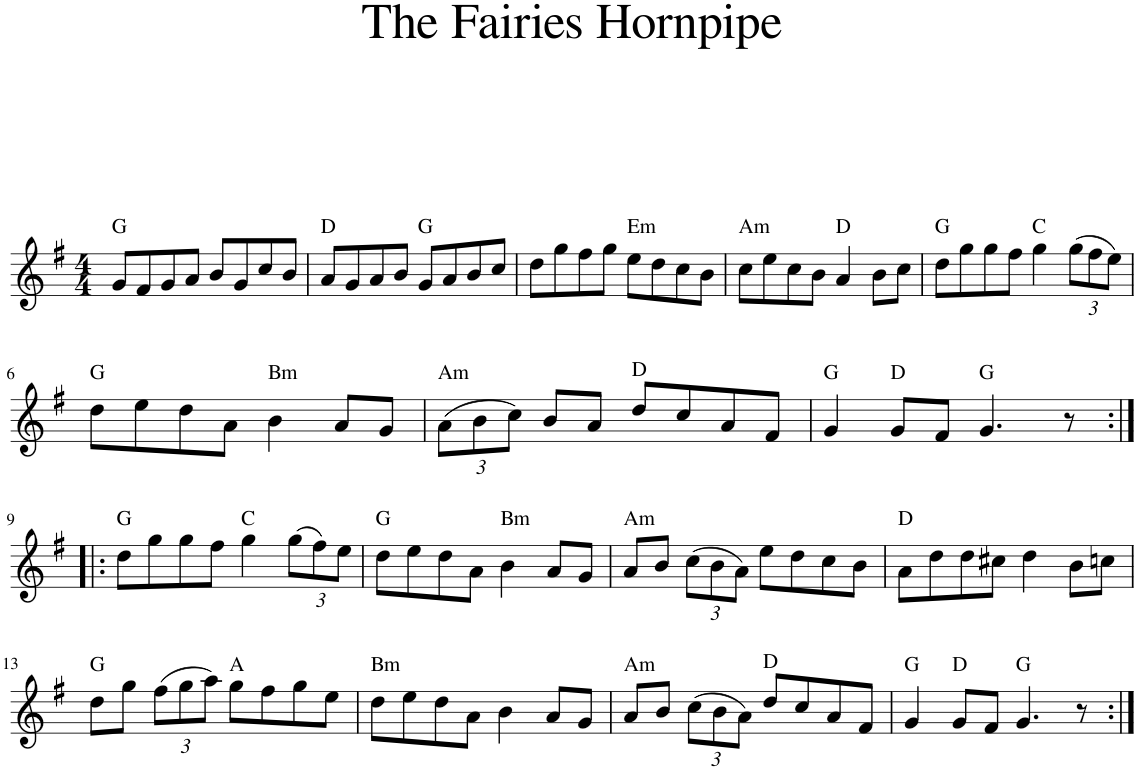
**kern
*part1
*staff1
*I"Violon
*I'Vln.
*clefG2
*k[f#]
*M4/4
=1
!LO:TX:a:t=G
8g/L
8f#/
8g/
8a/J
8b/L
8g/
8cc/
8b/J
=2
!LO:TX:a:t=D
8a/L
8g/
8a/
8b/J
!LO:TX:a:t=G
8g/L
8a/
8b/
8cc/J
=3
8dd\L
8gg\
8ff#\
8gg\J
!LO:TX:a:t=Em
8ee\L
8dd\
8cc\
8b\J
=4
!LO:TX:a:t=Am
8cc\L
8ee\
8cc\
8b\J
!LO:TX:a:t=D
4a/
8b\L
8cc\J
=5
!LO:TX:a:t=G
8dd\L
8gg\
8gg\
8ff#\J
!LO:TX:a:t=C
4gg\
*Xbrackettup
(12gg\L
12ff#\
12ee\J)
!!LO:LB:g=z
=6
!LO:TX:a:t=G
8dd\L
8ee\
8dd\
8a\J
!LO:TX:a:t=Bm
4b\
8a/L
8g/J
=7
!LO:TX:a:t=Am
(12a\L
12b\
12cc\J)
8b/L
8a/J
!LO:TX:a:t=D
8dd/L
8cc/
8a/
8f#/J
=8
!LO:TX:a:t=G
4g/
!LO:TX:a:t=D
8g/L
8f#/J
!LO:TX:a:t=G
4.g/
8r
!!LO:LB:g=z
=9:|!|:
!LO:TX:a:t=G
8dd\L
8gg\
8gg\
8ff#\J
!LO:TX:a:t=C
4gg\
(12gg\L
12ff#\)
12ee\J
=10
!LO:TX:a:t=G
8dd\L
8ee\
8dd\
8a\J
!LO:TX:a:t=Bm
4b\
8a/L
8g/J
=11
!LO:TX:a:t=Am
8a/L
8b/J
(12cc\L
12b\
12a\J)
8ee\L
8dd\
8cc\
8b\J
=12
!LO:TX:a:t=D
8a\L
8dd\
8dd\
8cc#X\J
4dd\
8b\L
8ccn\J
!!LO:LB:g=z
=13
!LO:TX:a:t=G
8dd\L
8gg\J
(12ff#\L
12gg\
12aa\J)
!LO:TX:a:t=A
8gg\L
8ff#\
8gg\
8ee\J
=14
!LO:TX:a:t=Bm
8dd\L
8ee\
8dd\
8a\J
4b\
8a/L
8g/J
=15
!LO:TX:a:t=Am
8a/L
8b/J
(12cc\L
12b\
12a\J)
!LO:TX:a:t=D
8dd/L
8cc/
8a/
8f#/J
=16
!LO:TX:a:t=G
4g/
!LO:TX:a:t=D
8g/L
8f#/J
!LO:TX:a:t=G
4.g/
8r
=:|!
*-
